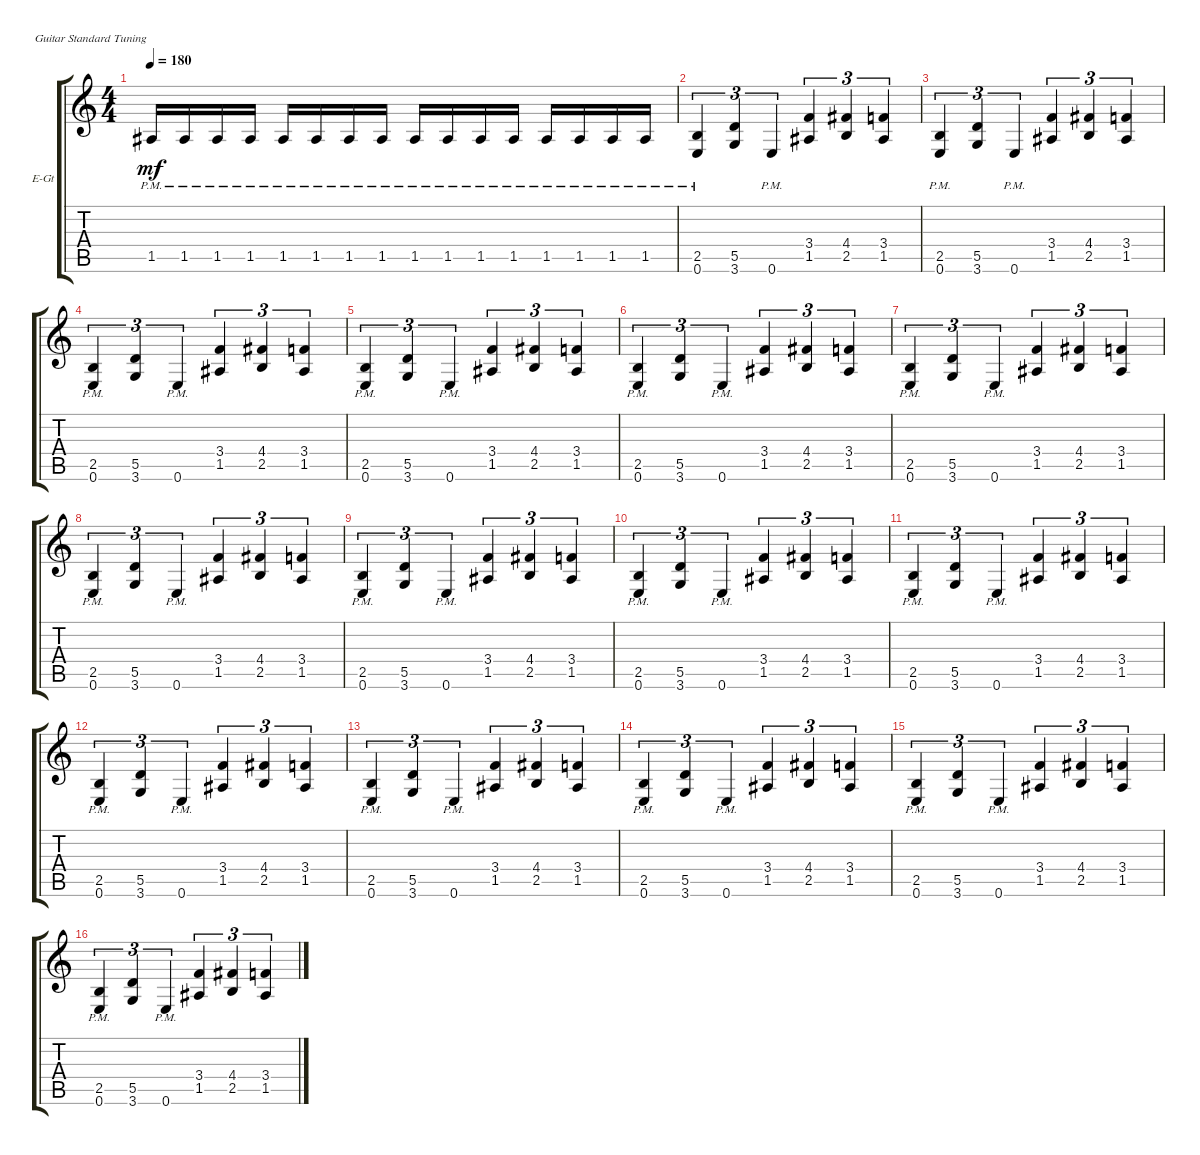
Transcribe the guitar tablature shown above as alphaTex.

\bracketExtendMode groupsimilarinstruments
\firstSystemTrackNameOrientation horizontal
\otherSystemsTrackNameOrientation horizontal
\track ("Gtr Dist 2" "E-Gt") {instrument overdrivenguitar}
\staff {score tabs}
\tuning (E4 B3 G3 D3 A2 E2)
\ts (4 4)
\tempo 180
\clef g2
\ks c
1.5{pm}.16{dy mf} 1.5{pm}.16 1.5{pm}.16 1.5{pm}.16 1.5{pm}.16 1.5{pm}.16 1.5{pm}.16 1.5{pm}.16 1.5{pm}.16 1.5{pm}.16 1.5{pm}.16 1.5{pm}.16 1.5{pm}.16 1.5{pm}.16 1.5{pm}.16 1.5{pm}.16 |
(2.5{pm} 0.6{pm}).4{tu (3 2)} (5.5 3.6).4{tu (3 2)} 0.6{pm}.4{tu (3 2)} (3.4 1.5).4{tu (3 2)} (4.4 2.5).4{tu (3 2)} (3.4 1.5).4{tu (3 2)} |
(2.5{pm} 0.6{pm}).4{tu (3 2)} (5.5 3.6).4{tu (3 2)} 0.6{pm}.4{tu (3 2)} (3.4 1.5).4{tu (3 2)} (4.4 2.5).4{tu (3 2)} (3.4 1.5).4{tu (3 2)} |
(2.5{pm} 0.6{pm}).4{tu (3 2)} (5.5 3.6).4{tu (3 2)} 0.6{pm}.4{tu (3 2)} (3.4 1.5).4{tu (3 2)} (4.4 2.5).4{tu (3 2)} (3.4 1.5).4{tu (3 2)} |
(2.5{pm} 0.6{pm}).4{tu (3 2)} (5.5 3.6).4{tu (3 2)} 0.6{pm}.4{tu (3 2)} (3.4 1.5).4{tu (3 2)} (4.4 2.5).4{tu (3 2)} (3.4 1.5).4{tu (3 2)} |
(2.5{pm} 0.6{pm}).4{tu (3 2)} (5.5 3.6).4{tu (3 2)} 0.6{pm}.4{tu (3 2)} (3.4 1.5).4{tu (3 2)} (4.4 2.5).4{tu (3 2)} (3.4 1.5).4{tu (3 2)} |
(2.5{pm} 0.6{pm}).4{tu (3 2)} (5.5 3.6).4{tu (3 2)} 0.6{pm}.4{tu (3 2)} (3.4 1.5).4{tu (3 2)} (4.4 2.5).4{tu (3 2)} (3.4 1.5).4{tu (3 2)} |
(2.5{pm} 0.6{pm}).4{tu (3 2)} (5.5 3.6).4{tu (3 2)} 0.6{pm}.4{tu (3 2)} (3.4 1.5).4{tu (3 2)} (4.4 2.5).4{tu (3 2)} (3.4 1.5).4{tu (3 2)} |
(2.5{pm} 0.6{pm}).4{tu (3 2)} (5.5 3.6).4{tu (3 2)} 0.6{pm}.4{tu (3 2)} (3.4 1.5).4{tu (3 2)} (4.4 2.5).4{tu (3 2)} (3.4 1.5).4{tu (3 2)} |
(2.5{pm} 0.6{pm}).4{tu (3 2)} (5.5 3.6).4{tu (3 2)} 0.6{pm}.4{tu (3 2)} (3.4 1.5).4{tu (3 2)} (4.4 2.5).4{tu (3 2)} (3.4 1.5).4{tu (3 2)} |
(2.5{pm} 0.6{pm}).4{tu (3 2)} (5.5 3.6).4{tu (3 2)} 0.6{pm}.4{tu (3 2)} (3.4 1.5).4{tu (3 2)} (4.4 2.5).4{tu (3 2)} (3.4 1.5).4{tu (3 2)} |
(2.5{pm} 0.6{pm}).4{tu (3 2)} (5.5 3.6).4{tu (3 2)} 0.6{pm}.4{tu (3 2)} (3.4 1.5).4{tu (3 2)} (4.4 2.5).4{tu (3 2)} (3.4 1.5).4{tu (3 2)} |
(2.5{pm} 0.6{pm}).4{tu (3 2)} (5.5 3.6).4{tu (3 2)} 0.6{pm}.4{tu (3 2)} (3.4 1.5).4{tu (3 2)} (4.4 2.5).4{tu (3 2)} (3.4 1.5).4{tu (3 2)} |
(2.5{pm} 0.6{pm}).4{tu (3 2)} (5.5 3.6).4{tu (3 2)} 0.6{pm}.4{tu (3 2)} (3.4 1.5).4{tu (3 2)} (4.4 2.5).4{tu (3 2)} (3.4 1.5).4{tu (3 2)} |
(2.5{pm} 0.6{pm}).4{tu (3 2)} (5.5 3.6).4{tu (3 2)} 0.6{pm}.4{tu (3 2)} (3.4 1.5).4{tu (3 2)} (4.4 2.5).4{tu (3 2)} (3.4 1.5).4{tu (3 2)} |
(2.5{pm} 0.6{pm}).4{tu (3 2)} (5.5 3.6).4{tu (3 2)} 0.6{pm}.4{tu (3 2)} (3.4 1.5).4{tu (3 2)} (4.4 2.5).4{tu (3 2)} (3.4 1.5).4{tu (3 2)}
